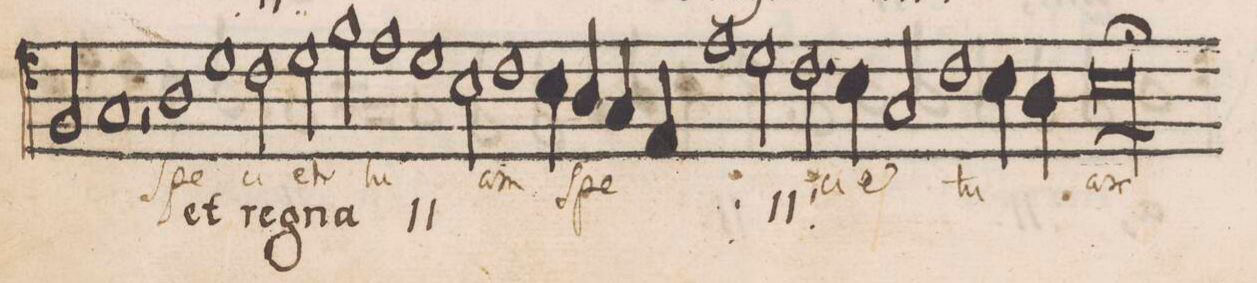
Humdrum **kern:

**kern	**text	**text
*I"ALTVS	*	*
*clefC4	*	*
*k[]	*	*
*met(c)	*	*
*M2/1	*	*
2F/	.	.
=71	=71	=71
1G	-gna	.
*	*Xij	*
2r	.	.
1A	et	ſpe-
=72	=72	=72
1d	.	.
2c\	re-	-ci-
=73	=73	=73
2d\	-gna	-em
2f\	.	.
*	*ij	*
1e	et	tu-
=74	=74	=74
1d	re-	.
2B\	.	.
1c	.	-am
=75	=75	=75
4B\	.	.
4A/	.	ſpe-
4G/	.	.
4E/	-gna	.
1e	et	.
=76	=76	=76
2d\	.	.
2.c\	re-	-ci-
4B\	.	-e(m)
=77	=77	=77
2G/	.	.
1c	.	tu-
4B\	.	.
4A\	.	.
=78	=78	=78
0B;l	-gna	-am
==	==	==
*-	*-	*-
